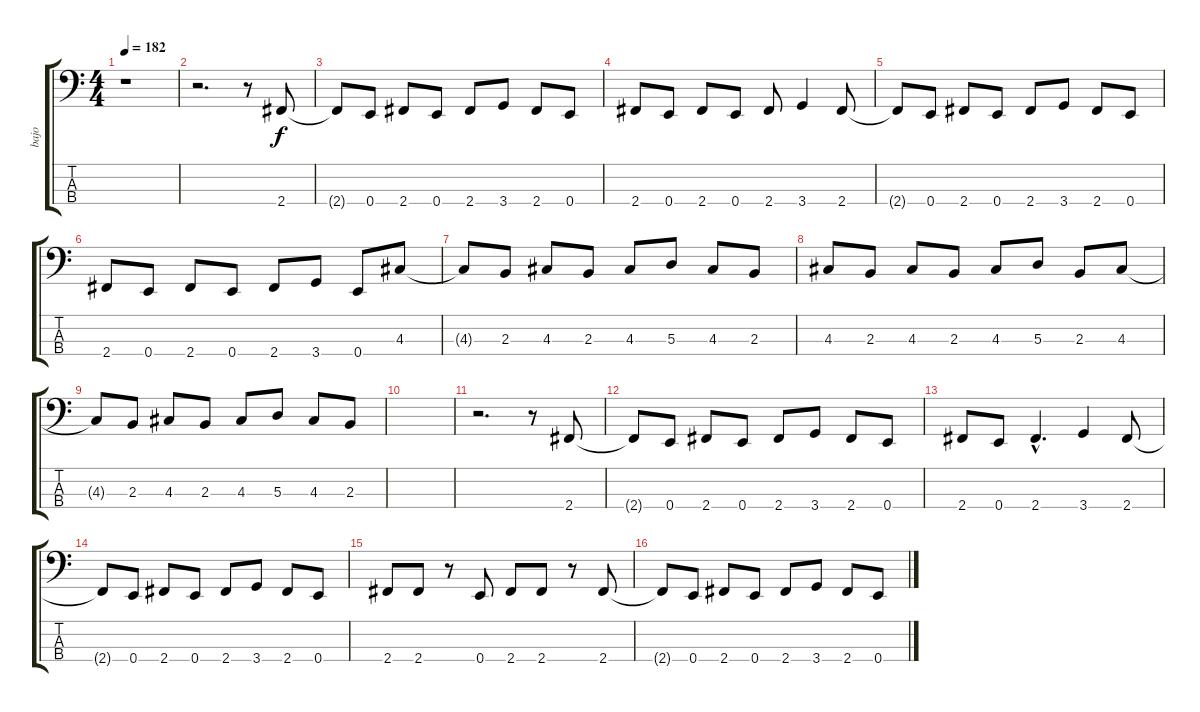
\track ("bajo" "bajo") {instrument electricbasspick}
\staff {score tabs}
\tuning (G2 D2 A1 E1) {hide}
\ts (4 4)
\tempo 182
\clef f4
\ks c
r.1{dy f} |
r.2{d} r.8 2.4.8 |
2.4{t}.8 0.4.8 2.4.8 0.4.8 2.4.8 3.4.8 2.4.8 0.4.8 |
2.4.8 0.4.8 2.4.8 0.4.8 2.4.8 3.4.4 2.4.8 |
2.4{t}.8 0.4.8 2.4.8 0.4.8 2.4.8 3.4.8 2.4.8 0.4.8 |
2.4.8 0.4.8 2.4.8 0.4.8 2.4.8 3.4.8 0.4.8 4.3.8 |
4.3{t}.8 2.3.8 4.3.8 2.3.8 4.3.8 5.3.8 4.3.8 2.3.8 |
4.3.8 2.3.8 4.3.8 2.3.8 4.3.8 5.3.8 2.3.8 4.3.8 |
4.3{t}.8 2.3.8 4.3.8 2.3.8 4.3.8 5.3.8 4.3.8 2.3.8 |
|
r.2{d} r.8 2.4.8 |
2.4{t}.8 0.4.8 2.4.8 0.4.8 2.4.8 3.4.8 2.4.8 0.4.8 |
2.4.8 0.4.8 2.4{hac}.4{d} 3.4.4 2.4.8 |
2.4{t}.8 0.4.8 2.4.8 0.4.8 2.4.8 3.4.8 2.4.8 0.4.8 |
2.4.8 2.4.8 r.8 0.4.8 2.4.8 2.4.8 r.8 2.4.8 |
2.4{t}.8 0.4.8 2.4.8 0.4.8 2.4.8 3.4.8 2.4.8 0.4.8
